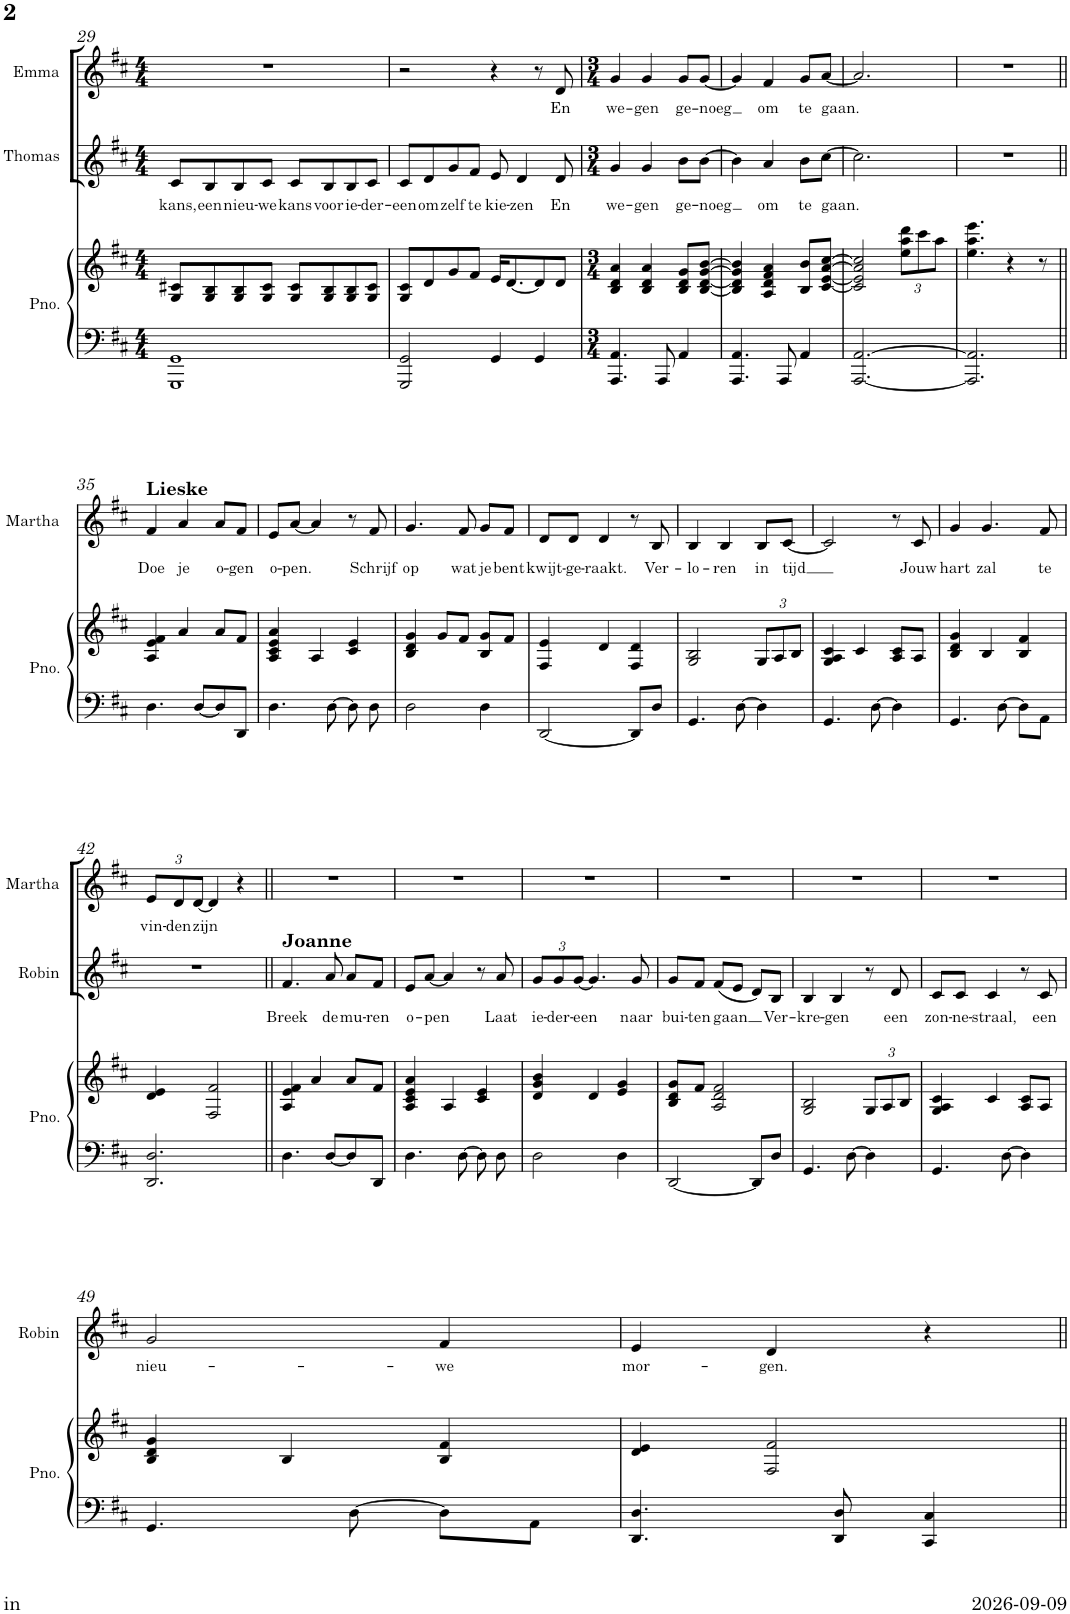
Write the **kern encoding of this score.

**kern	**kern	**kern	**text	**kern	**text	**kern	**text	**kern	**text
*part5	*part5	*part4	*part4	*part3	*part3	*part2	*part2	*part1	*part1
*staff6	*staff5	*staff4	*staff4	*staff3	*staff3	*staff2	*staff2	*staff1	*staff1
*I"Piano	*	*I"Thomas	*	*I"Robin	*	*I"Emma	*	*I"Martha	*
*I'Pno.	*	*I'Thomas	*	*I'Robin	*	*I'Emma	*	*I'Martha	*
!!LO:PB:g=z
*clefF4	*clefG2	*clefG2	*	*clefG2	*	*clefG2	*	*clefG2	*
*	*	*Trd5c9	*	*Trd5c9	*	*Trd5c9	*	*Trd5c9	*
*k[f#c#]	*k[f#c#]	*k[f#c#]	*	*k[f#c#]	*	*k[f#c#]	*	*k[f#c#]	*
*M4/4	*M4/4	*M4/4	*	*M4/4	*	*M4/4	*	*M4/4	*
=29	=29	=29	=29	=29	=29	=29	=29	=29	=29
*^	*	*	*	*	*	*	*	*	*
!	!	!	!	!LO:LY:b	!	!	!	!	!	!
1GG	1GGG	8G/ 8c#X/L	8c#/L	kans,	1r	.	1r	.	1r	.
!	!	!	!	!LO:LY:b	!	!	!	!	!	!
.	.	8G/ 8B/	8B/	een	.	.	.	.	.	.
!	!	!	!	!LO:LY:b	!	!	!	!	!	!
.	.	8G/ 8B/	8B/	nieu-	.	.	.	.	.	.
!	!	!	!	!LO:LY:b	!	!	!	!	!	!
.	.	8G/ 8c#/J	8c#/J	-we	.	.	.	.	.	.
!	!	!	!	!LO:LY:b	!	!	!	!	!	!
.	.	8G/ 8c#/L	8c#/L	kans	.	.	.	.	.	.
!	!	!	!	!LO:LY:b	!	!	!	!	!	!
.	.	8G/ 8B/	8B/	voor	.	.	.	.	.	.
!	!	!	!	!LO:LY:b	!	!	!	!	!	!
.	.	8G/ 8B/	8B/	ie-	.	.	.	.	.	.
!	!	!	!	!LO:LY:b	!	!	!	!	!	!
.	.	8G/ 8c#/J	8c#/J	-der-	.	.	.	.	.	.
*v	*v	*	*	*	*	*	*	*	*	*
=30	=30	=30	=30	=30	=30	=30	=30	=30	=30
!	!	!	!LO:LY:b	!	!	!	!	!	!
2GGG/ 2GG/	8G/ 8c#/L	8c#/L	-een	1r	.	2r	.	1r	.
!	!	!	!LO:LY:b	!	!	!	!	!	!
.	8d/	8d/	om	.	.	.	.	.	.
!	!	!	!LO:LY:b	!	!	!	!	!	!
.	8g/	8g/	zelf	.	.	.	.	.	.
!	!	!	!LO:LY:b	!	!	!	!	!	!
.	8f#/J	8f#/J	te	.	.	.	.	.	.
!	!	!	!LO:LY:b	!	!	!	!	!	!
4GG/	16e/KL	8e/	kie-	.	.	4r	.	.	.
.	[8.d/	.	.	.	.	.	.	.	.
!	!	!	!LO:LY:b	!	!	!	!	!	!
.	.	4d/	-zen	.	.	.	.	.	.
4GG/	8d/]	.	.	.	.	8r	.	.	.
!	!	!	!LO:LY:b	!	!	!	!LO:LY:b	!	!
.	8d/J	8d/	En	.	.	8d/	En	.	.
=31	=31	=31	=31	=31	=31	=31	=31	=31	=31
*M3/4	*M3/4	*M3/4	*	*M3/4	*	*M3/4	*	*M3/4	*
!	!	!	!LO:LY:b	!	!	!	!LO:LY:b	!	!
4.AAA/ 4.AA/	4B/ 4d/ 4a/	4g/	we-	2.r	.	4g/	we-	2.r	.
!	!	!	!LO:LY:b	!	!	!	!LO:LY:b	!	!
.	4B/ 4d/ 4a/	4g/	-gen	.	.	4g/	-gen	.	.
8AAA/	.	.	.	.	.	.	.	.	.
!	!	!	!LO:LY:b	!	!	!	!LO:LY:b	!	!
4AA/	8B/ 8d/ 8g/L	8b\L	ge-	.	.	8g/L	ge-	.	.
!	!	!	!LO:LY:b	!	!	!	!LO:LY:b	!	!
.	[8B/ [8d/ [8g/ [8b/J	[8b\J	-noeg	.	.	[8g/J	-noeg	.	.
=32	=32	=32	=32	=32	=32	=32	=32	=32	=32
4.AAA/ 4.AA/	4B/] 4d/] 4g/] 4b/]	4b\]	.	2.r	.	4g/]	.	2.r	.
!	!	!	!LO:LY:b	!	!	!	!LO:LY:b	!	!
.	4A/ 4d/ 4f#/ 4a/	4a/	om	.	.	4f#/	om	.	.
8AAA/	.	.	.	.	.	.	.	.	.
!	!	!	!LO:LY:b	!	!	!	!LO:LY:b	!	!
4AA/	8B/ 8b/L	8b\L	te	.	.	8g/L	te	.	.
!	!	!	!LO:LY:b	!	!	!	!LO:LY:b	!	!
.	[8c#/ [8e/ [8a/ [8cc#/J	[8cc#\J	gaan.	.	.	[8a/J	gaan.	.	.
=33	=33	=33	=33	=33	=33	=33	=33	=33	=33
[2.AAA/ [2.AA/	2c#/] 2e/] 2a/] 2cc#/]	2.cc#\]	.	2.r	.	2.a/]	.	2.r	.
*	*Xbrackettup	*	*	*	*	*	*	*	*
.	12ee\ 12aa\ 12ddd\L	.	.	.	.	.	.	.	.
.	12ccc#\	.	.	.	.	.	.	.	.
.	12aa\J	.	.	.	.	.	.	.	.
=34	=34	=34	=34	=34	=34	=34	=34	=34	=34
2.AAA/] 2.AA/]	4.ee\ 4.aa\ 4.eee\	2.r	.	2.r	.	2.r	.	2.r	.
.	4r	.	.	.	.	.	.	.	.
.	8r	.	.	.	.	.	.	.	.
!!LO:LB:g=z
=35||	=35||	=35||	=35||	=35||	=35||	=35||	=35||	=35||	=35||
!	!	!	!	!	!	!	!	!LO:TX:a:B:t=Lieske	!
!	!	!	!	!	!	!	!	!	!LO:LY:b
4.D\	4A/ 4e/ 4f#/	2.r	.	2.r	.	2.r	.	4f#/	Doe
!	!	!	!	!	!	!	!	!	!LO:LY:b
.	4a/	.	.	.	.	.	.	4a/	je
[8D/L	.	.	.	.	.	.	.	.	.
!	!	!	!	!	!	!	!	!	!LO:LY:b
8D/]	8a/L	.	.	.	.	.	.	8a/L	o-
!	!	!	!	!	!	!	!	!	!LO:LY:b
8DD/J	8f#/J	.	.	.	.	.	.	8f#/J	-gen
=36	=36	=36	=36	=36	=36	=36	=36	=36	=36
!	!	!	!	!	!	!	!	!	!LO:LY:b
4.D\	4A/ 4c#/ 4e/ 4a/	2.r	.	2.r	.	2.r	.	8e/L	o-
!	!	!	!	!	!	!	!	!	!LO:LY:b
.	.	.	.	.	.	.	.	[<8a/J	-pen.
.	4A/	.	.	.	.	.	.	4a/]	.
[8D\	.	.	.	.	.	.	.	.	.
8D\]	4c#/ 4e/	.	.	.	.	.	.	8r	.
!	!	!	!	!	!	!	!	!	!LO:LY:b
8D\	.	.	.	.	.	.	.	8f#/	Schrijf
=37	=37	=37	=37	=37	=37	=37	=37	=37	=37
!	!	!	!	!	!	!	!	!	!LO:LY:b
2D\	4B/ 4d/ 4g/	2.r	.	2.r	.	2.r	.	4.g/	op
.	8g/L	.	.	.	.	.	.	.	.
!	!	!	!	!	!	!	!	!	!LO:LY:b
.	8f#/J	.	.	.	.	.	.	8f#/	wat
!	!	!	!	!	!	!	!	!	!LO:LY:b
4D\	8B/ 8g/L	.	.	.	.	.	.	8g/L	je
!	!	!	!	!	!	!	!	!	!LO:LY:b
.	8f#/J	.	.	.	.	.	.	8f#/J	bent
=38	=38	=38	=38	=38	=38	=38	=38	=38	=38
!	!	!	!	!	!	!	!	!	!LO:LY:b
[<2DD/	4F#/ 4e/	2.r	.	2.r	.	2.r	.	8d/L	kwijt-
!	!	!	!	!	!	!	!	!	!LO:LY:b
.	.	.	.	.	.	.	.	8d/J	-ge-
!	!	!	!	!	!	!	!	!	!LO:LY:b
.	4d/	.	.	.	.	.	.	4d/	-raakt.
8DD/L]	4F#/ 4d/	.	.	.	.	.	.	8r	.
!	!	!	!	!	!	!	!	!	!LO:LY:b
8D/J	.	.	.	.	.	.	.	8B/	Ver-
=39	=39	=39	=39	=39	=39	=39	=39	=39	=39
!	!	!	!	!	!	!	!	!	!LO:LY:b
4.GG/	2G/ 2B/	2.r	.	2.r	.	2.r	.	4B/	-lo-
!	!	!	!	!	!	!	!	!	!LO:LY:b
.	.	.	.	.	.	.	.	4B/	-ren
[8D\	.	.	.	.	.	.	.	.	.
!	!	!	!	!	!	!	!	!	!LO:LY:b
4D\]	12G/L	.	.	.	.	.	.	8B/L	in
.	12A/	.	.	.	.	.	.	.	.
!	!	!	!	!	!	!	!	!	!LO:LY:b
.	.	.	.	.	.	.	.	[8c#/J	tijd
.	12B/J	.	.	.	.	.	.	.	.
=40	=40	=40	=40	=40	=40	=40	=40	=40	=40
4.GG/	4G/ 4A/ 4c#/	2.r	.	2.r	.	2.r	.	2c#/]	.
.	4c#/	.	.	.	.	.	.	.	.
[8D\	.	.	.	.	.	.	.	.	.
4D\]	8A/ 8c#/L	.	.	.	.	.	.	8r	.
!	!	!	!	!	!	!	!	!	!LO:LY:b
.	8A/J	.	.	.	.	.	.	8c#/	Jouw
=41	=41	=41	=41	=41	=41	=41	=41	=41	=41
!	!	!	!	!	!	!	!	!	!LO:LY:b
4.GG/	4B/ 4d/ 4g/	2.r	.	2.r	.	2.r	.	4g/	hart
!	!	!	!	!	!	!	!	!	!LO:LY:b
.	4B/	.	.	.	.	.	.	4.g/	zal
[8D\	.	.	.	.	.	.	.	.	.
8D\L]	4B/ 4f#/	.	.	.	.	.	.	.	.
!	!	!	!	!	!	!	!	!	!LO:LY:b
8AA\J	.	.	.	.	.	.	.	8f#/	te
!!LO:LB:g=z
=42	=42	=42	=42	=42	=42	=42	=42	=42	=42
*	*	*	*	*	*	*	*	*Xbrackettup	*
!	!	!	!	!	!	!	!	!	!LO:LY:b
2.DD/ 2.D/	4d/ 4e/	2.r	.	2.r	.	2.r	.	12e/L	vin-
!	!	!	!	!	!	!	!	!	!LO:LY:b
.	.	.	.	.	.	.	.	12d/	-den
!	!	!	!	!	!	!	!	!	!LO:LY:b
.	.	.	.	.	.	.	.	[12d/J	zijn
.	2F#/ 2f#/	.	.	.	.	.	.	4d/]	.
.	.	.	.	.	.	.	.	4r	.
=43||	=43||	=43||	=43||	=43||	=43||	=43||	=43||	=43||	=43||
!	!	!	!	!LO:TX:a:B:t=Joanne	!	!	!	!	!
!	!	!	!	!	!LO:LY:b	!	!	!	!
4.D\	4A/ 4e/ 4f#/	2.r	.	4.f#/	Breek	2.r	.	2.r	.
.	4a/	.	.	.	.	.	.	.	.
!	!	!	!	!	!LO:LY:b	!	!	!	!
[8D/L	.	.	.	8a/	de	.	.	.	.
!	!	!	!	!	!LO:LY:b	!	!	!	!
8D/]	8a/L	.	.	8a/L	mu-	.	.	.	.
!	!	!	!	!	!LO:LY:b	!	!	!	!
8DD/J	8f#/J	.	.	8f#/J	-ren	.	.	.	.
=44	=44	=44	=44	=44	=44	=44	=44	=44	=44
!	!	!	!	!	!LO:LY:b	!	!	!	!
4.D\	4A/ 4c#/ 4e/ 4a/	2.r	.	8e/L	o-	2.r	.	2.r	.
!	!	!	!	!	!LO:LY:b	!	!	!	!
.	.	.	.	[8a/J	-pen	.	.	.	.
.	4A/	.	.	4a/]	.	.	.	.	.
[8D\	.	.	.	.	.	.	.	.	.
8D\]	4c#/ 4e/	.	.	8r	.	.	.	.	.
!	!	!	!	!	!LO:LY:b	!	!	!	!
8D\	.	.	.	8a/	Laat	.	.	.	.
=45	=45	=45	=45	=45	=45	=45	=45	=45	=45
*	*	*	*	*Xbrackettup	*	*	*	*	*
!	!	!	!	!	!LO:LY:b	!	!	!	!
2D\	4d/ 4g/ 4b/	2.r	.	12g/L	ie-	2.r	.	2.r	.
!	!	!	!	!	!LO:LY:b	!	!	!	!
.	.	.	.	12g/	-der-	.	.	.	.
!	!	!	!	!	!LO:LY:b	!	!	!	!
.	.	.	.	[12g/J	-een	.	.	.	.
.	4d/	.	.	4.g/]	.	.	.	.	.
4D\	4e/ 4g/	.	.	.	.	.	.	.	.
!	!	!	!	!	!LO:LY:b	!	!	!	!
.	.	.	.	8g/	naar	.	.	.	.
=46	=46	=46	=46	=46	=46	=46	=46	=46	=46
!	!	!	!	!	!LO:LY:b	!	!	!	!
[<2DD/	8B/ 8d/ 8g/L	2.r	.	8g/L	bui-	2.r	.	2.r	.
!	!	!	!	!	!LO:LY:b	!	!	!	!
.	8f#/J	.	.	8f#/J	-ten	.	.	.	.
!	!	!	!	!	!LO:LY:b	!	!	!	!
.	2A/ 2d/ 2f#/	.	.	(8f#/L	gaan	.	.	.	.
.	.	.	.	8e/J	.	.	.	.	.
8DD/L]	.	.	.	8d/L)	.	.	.	.	.
!	!	!	!	!	!LO:LY:b	!	!	!	!
8D/J	.	.	.	8B/J	Ver-	.	.	.	.
=47	=47	=47	=47	=47	=47	=47	=47	=47	=47
!	!	!	!	!	!LO:LY:b	!	!	!	!
4.GG/	2G/ 2B/	2.r	.	4B/	-kre-	2.r	.	2.r	.
!	!	!	!	!	!LO:LY:b	!	!	!	!
.	.	.	.	4B/	-gen	.	.	.	.
[8D\	.	.	.	.	.	.	.	.	.
4D\]	12G/L	.	.	8r	.	.	.	.	.
.	12A/	.	.	.	.	.	.	.	.
!	!	!	!	!	!LO:LY:b	!	!	!	!
.	.	.	.	8d/	een	.	.	.	.
.	12B/J	.	.	.	.	.	.	.	.
=48	=48	=48	=48	=48	=48	=48	=48	=48	=48
!	!	!	!	!	!LO:LY:b	!	!	!	!
4.GG/	4G/ 4A/ 4c#/	2.r	.	8c#/L	zon-	2.r	.	2.r	.
!	!	!	!	!	!LO:LY:b	!	!	!	!
.	.	.	.	8c#/J	-ne-	.	.	.	.
!	!	!	!	!	!LO:LY:b	!	!	!	!
.	4c#/	.	.	4c#/	-straal,	.	.	.	.
[8D\	.	.	.	.	.	.	.	.	.
4D\]	8A/ 8c#/L	.	.	8r	.	.	.	.	.
!	!	!	!	!	!LO:LY:b	!	!	!	!
.	8A/J	.	.	8c#/	een	.	.	.	.
!!LO:LB:g=z
=49	=49	=49	=49	=49	=49	=49	=49	=49	=49
!	!	!	!	!	!LO:LY:b	!	!	!	!
4.GG/	4B/ 4d/ 4g/	2.r	.	2g/	nieu-	2.r	.	2.r	.
.	4B/	.	.	.	.	.	.	.	.
[8D\	.	.	.	.	.	.	.	.	.
!	!	!	!	!	!LO:LY:b	!	!	!	!
8D\L]	4B/ 4f#/	.	.	4f#/	-we	.	.	.	.
8AA\J	.	.	.	.	.	.	.	.	.
=50	=50	=50	=50	=50	=50	=50	=50	=50	=50
!	!	!	!	!	!LO:LY:b	!	!	!	!
4.DD/ 4.D/	4d/ 4e/	2.r	.	4e/	mor-	2.r	.	2.r	.
!	!	!	!	!	!LO:LY:b	!	!	!	!
.	2F#/ 2f#/	.	.	4d/	-gen.	.	.	.	.
8DD/ 8D/	.	.	.	.	.	.	.	.	.
4CC#/ 4C#/	.	.	.	4r	.	.	.	.	.
=||	=||	=||	=||	=||	=||	=||	=||	=||	=||
*-	*-	*-	*-	*-	*-	*-	*-	*-	*-
